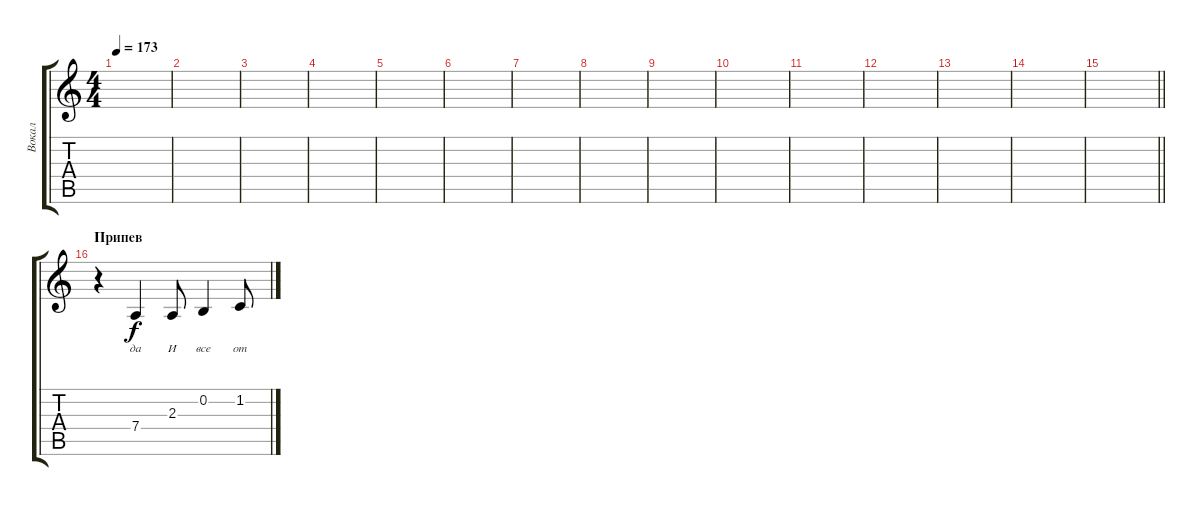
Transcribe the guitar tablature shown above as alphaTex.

\track ("Вокал" "Вокал") {instrument lead8bassandlead}
\staff {score tabs}
\tuning (E4 B3 G3 D3 A2 E2) {hide}
\ts (4 4)
\tempo 173
\clef g2
\ks c
|
|
|
|
|
|
|
|
|
|
|
|
|
|
\barLineRight lightlight
|
\section ("" "Припев")
r.4 7.4.4{lyrics (0 "да") lyrics (1 "") lyrics (2 "") lyrics (3 "") lyrics (4 "")} 2.3.8{lyrics (0 "И") lyrics (1 "") lyrics (2 "") lyrics (3 "") lyrics (4 "")} 0.2.4{lyrics (0 "все") lyrics (1 "") lyrics (2 "") lyrics (3 "") lyrics (4 "")} 1.2.8{lyrics (0 "от") lyrics (1 "") lyrics (2 "") lyrics (3 "") lyrics (4 "")}
